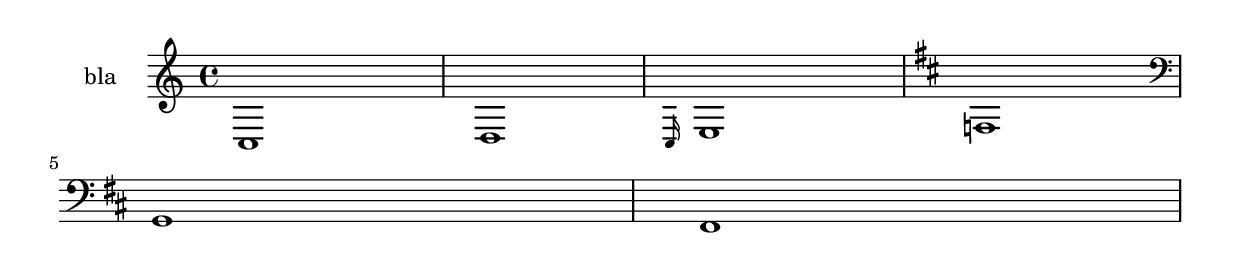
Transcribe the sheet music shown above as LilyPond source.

\header {
  texidoc = "Clipping snippets from a finished score

Notes:

@itemize @bullet
@item If system starts and ends are included, they include extents of the System grob, eg. instrument names.
@item Grace notes  at the end point of the region are not included
@item Regions can span multiple systems. In this case, multiple EPS files are generated.
@end itemize

This file needs to be run separately with @code{-dclip-systems}; the
collated-files.html of the regression test does not adequately show
the results.

The result will be files named
@file{@var{base}-from-@var{start}-to-@var{end}[-@var{count}].eps}.
"

}

\version "2.10.0"


% each clip-region is a (START . END) pair
% where both are rhythmic-locations.

% (make-rhythmic-locations BAR-NUMBER NUM DEN)
% means NUM/DEN whole-notes into bar numbered BAR-NUMBER

\paper {

  clip-regions
  = #(list
      (cons
       (make-rhythmic-location 2 0 1)
       (make-rhythmic-location 4 0 1))

      (cons
       (make-rhythmic-location 0 0 1)
       (make-rhythmic-location 4 0 1))
      
      (cons
       (make-rhythmic-location 0 0 1)
       (make-rhythmic-location 6 0 1))
    )
}

\relative {
  \set Staff.instrumentName = #"bla"
  c1
  d
  \grace c16
  e1
  \key d\major
  
  f
  \break  \clef bass
  g,
  fis
}  
